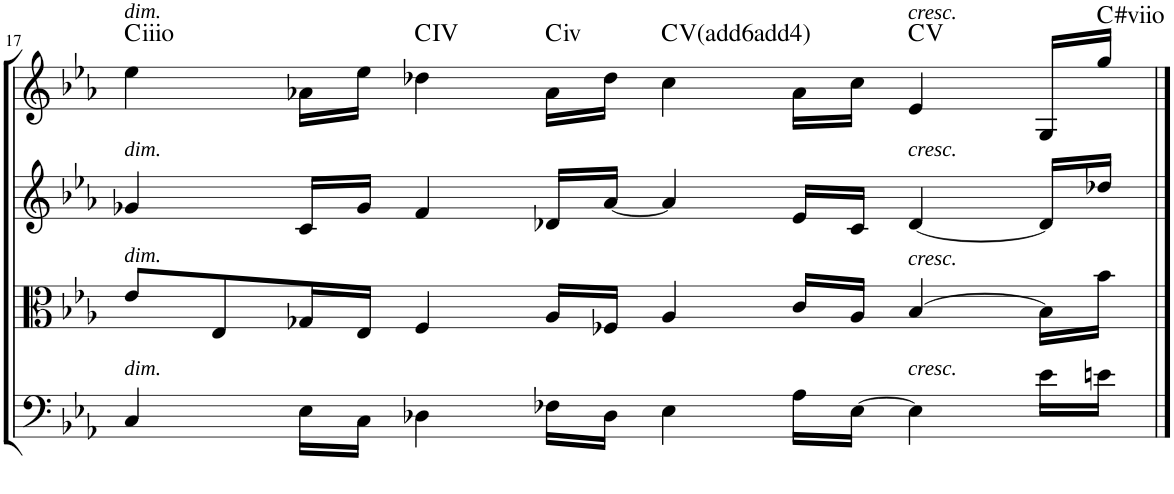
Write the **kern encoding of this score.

**kern	**kern	**kern	**kern	**harte
*part4	*part3	*part2	*part1	*part1
*staff4	*staff3	*staff2	*staff1	*
*I"Violoncello	*I"Viola	*I"Violin II	*I"Violin I	*
*I'Vc	*I'Vla	*I'Vln	*I'Vln	*
!!LO:PB:g=z
*clefF4	*clefC3	*clefG2	*clefG2	*
*k[b-e-a-]	*k[b-e-a-]	*k[b-e-a-]	*k[b-e-a-]	*
*M12/8	*M12/8	*M12/8	*M12/8	*
=17	=17	=17	=17	=17
!	!	!	!LO:TX:a:i:t=dim.	!
!	!	!LO:TX:a:i:t=dim.	!	!
!	!LO:TX:a:i:t=dim.	!	!	!
!LO:TX:a:i:t=dim.	!	!	!	!LO:H:kt=iiio
4C/	8e-/L	4g-X/	4ee-\	.
.	8E-/	.	.	.
16E-\LL	16G-X/L	16c/LL	16a-X\LL	.
16C\JJ	16E-/JJ	16g-/JJ	16ee-\JJ	.
4D-X\	4F/	4f/	4dd-X\	C:maj
!	!	!	!	!LO:H:kt=iv
16F-X\LL	16A-/LL	16d-X/LL	16a-\LL	.
16D-\JJ	16F-X/JJ	[16a-/JJ	16dd-\JJ	.
!	!	!	!	!LO:H:kt=6
4E-\	4A-/	4a-/]	4cc\	C:maj6(4)
16A-\LL	16c/LL	16e-/LL	16a-\LL	.
[16E-\JJ	16A-/JJ	16c/JJ	16cc\JJ	.
!	!	!	!LO:TX:a:i:t=cresc.	!
!	!	!LO:TX:a:i:t=cresc.	!	!
!	!LO:TX:a:i:t=cresc.	!	!	!
!LO:TX:a:i:t=cresc.	!	!	!	!
4E-\]	[4B-/	[4d-/	4e-/	C:maj
16e-\LL	16B-\LL]	16d-/LL]	16G/LL	.
!	!	!	!	!LO:H:kt=#viio
16en\JJ	16b-\JJ	16dd-X/JJ	16gg/JJ	.
==	==	==	==	==
*-	*-	*-	*-	*-
